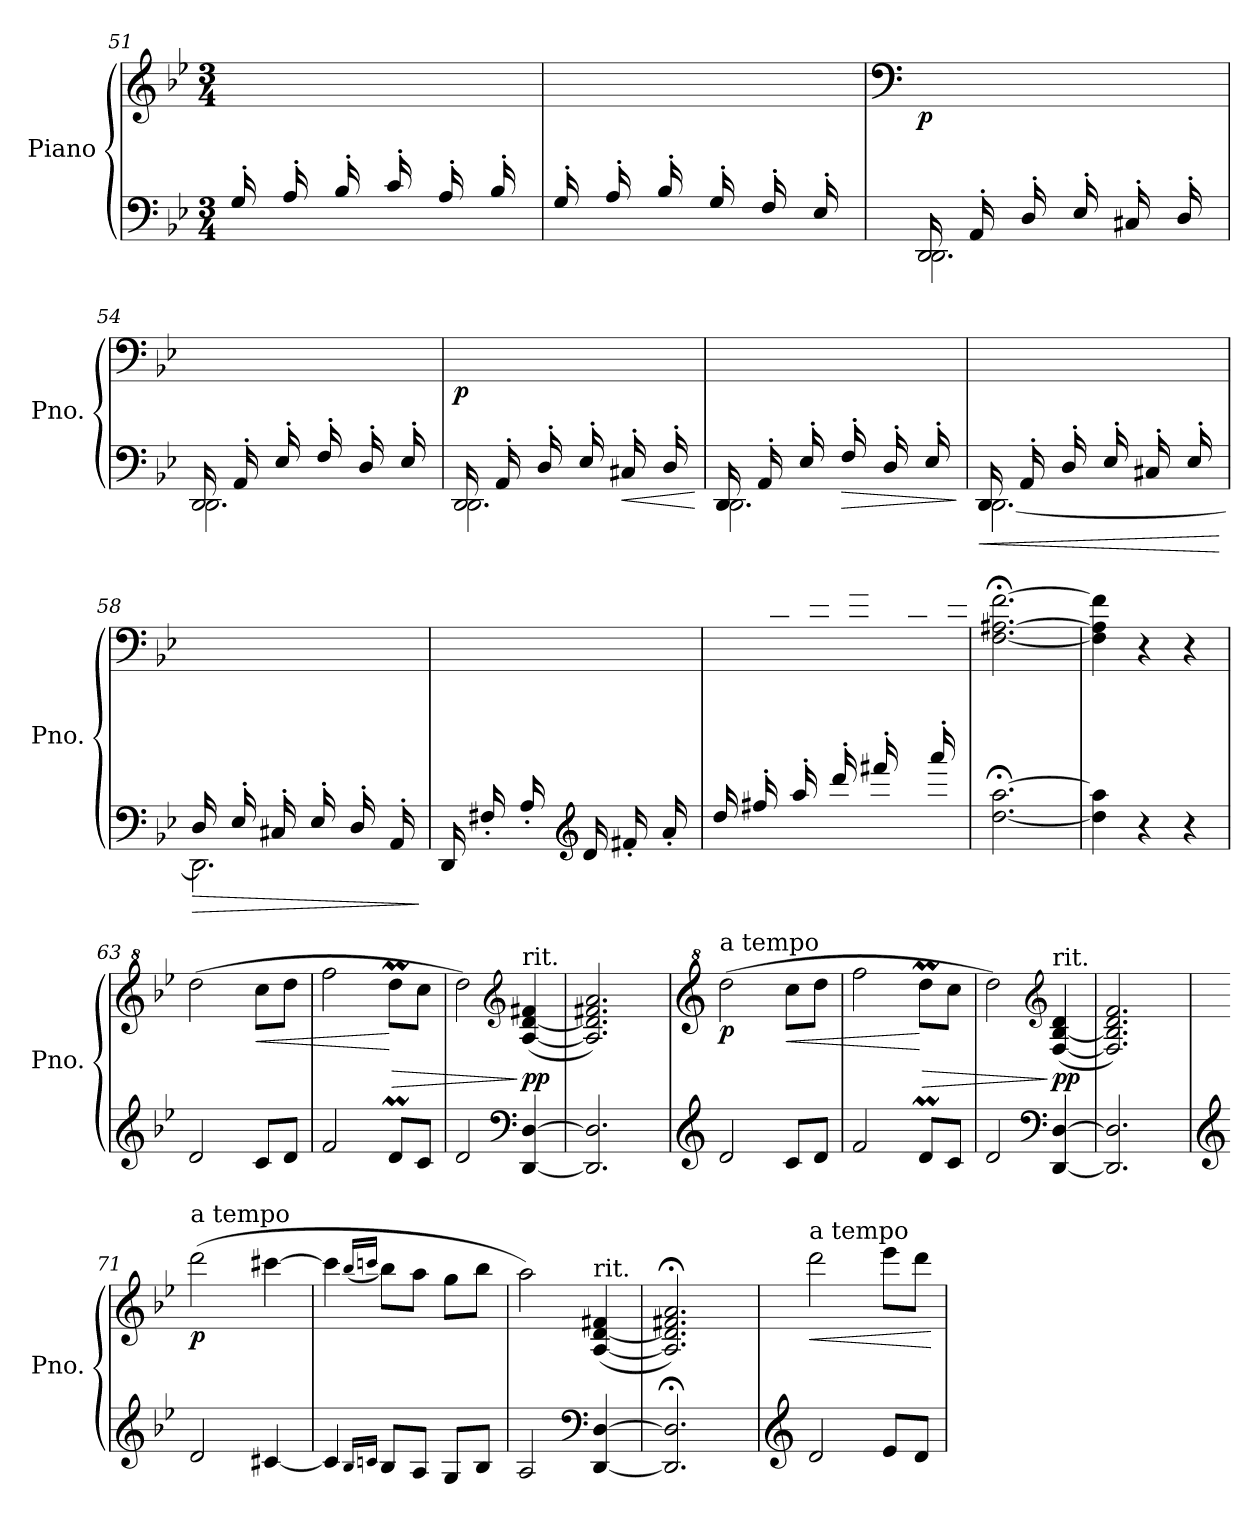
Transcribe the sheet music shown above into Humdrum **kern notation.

**kern	**kern	**dynam
*part1	*part1	*part1
*staff2	*staff1	*staff1/2
*I"Piano	*	*
*I'Pno.	*	*
*clefF4	*clefG2	*
*k[b-e-]	*k[b-e-]	*
*M3/4	*M3/4	*
=51	=51	=51
*^	*	*
16G'/LL	2.ryy	16ryy	.
16ryy	.	16d'\	.
16A'/	.	16ryy	.
16ryy	.	16d'\JJ	.
16B-'/LL	.	16ryy	.
16ryy	.	16d'\	.
16c'/	.	16ryy	.
16ryy	.	16d'\JJ	.
16A'/LL	.	16ryy	.
16ryy	.	16d'\	.
16B-'/	.	16ryy	.
16ryy	.	16d'\JJ	.
=52	=52	=52	=52
16G'/LL	2.ryy	16ryy	.
16ryy	.	16d'\	.
16A'/	.	16ryy	.
16ryy	.	16d'\JJ	.
16B-'/LL	.	16ryy	.
16ryy	.	16d'\	.
16G'/	.	16ryy	.
16ryy	.	16d'\JJ	.
16F'/LL	.	16ryy	.
16ryy	.	16d'\	.
16E-'/	.	16ryy	.
16ryy	.	16d'\JJ	.
!!LO:PB:g=z
=53	=53	=53	=53
*	*	*clefF4	*
!LO:N:head=open	!	!	!LO:DY:b
16DD/LL	2.DD\	16ryy	p
16ryy	.	16F#X\' 16A\'	.
16AA'/	.	16ryy	.
16ryy	.	16F#\' 16A\'JJ	.
16D'/LL	.	16ryy	.
16ryy	.	16F#\' 16A\'	.
16E-'/	.	16ryy	.
16ryy	.	16F#\' 16A\'JJ	.
16C#X'/LL	.	16ryy	.
16ryy	.	16F#\' 16A\'	.
16D'/	.	16ryy	.
16ryy	.	16F#\' 16A\'JJ	.
=54	=54	=54	=54
!LO:N:head=open	!	!	!
16DD/LL	2.DD\	16ryy	.
16ryy	.	16G\' 16B-\'	.
16AA'/	.	16ryy	.
16ryy	.	16G\' 16B-\'JJ	.
16E-'/LL	.	16ryy	.
16ryy	.	16G\' 16B-\'	.
16F'/	.	16ryy	.
16ryy	.	16G\' 16B-\'JJ	.
16D'/LL	.	16ryy	.
16ryy	.	16G\' 16B-\'	.
16E-'/	.	16ryy	.
16ryy	.	16G\' 16B-\'JJ	.
=55	=55	=55	=55
!LO:N:head=open	!	!	!LO:DY:b
16DD/LL	2.DD\	16ryy	p
16ryy	.	16F#X\' 16A\'	.
16AA'/	.	16ryy	.
16ryy	.	16F#\' 16A\'JJ	.
16D'/LL	.	16ryy	.
16ryy	.	16F#\' 16A\'	.
16E-'/	.	16ryy	.
16ryy	.	16F#\' 16A\'JJ	.
!	!	!	!LO:HP:b=2
16C#X'/LL	.	16ryy	<
16ryy	.	16F#\' 16A\'	.
16D'/	.	16ryy	.
16ryy	.	16F#\' 16A\'JJ	.
*v	*v	*	*
.	.	[
!!LO:LB:g=z
=56	=56	=56
!LO:N:head=open	!	!
*^	*	*
16DD/LL	2.DD\	16ryy	.
16ryy	.	16G\' 16B-\'	.
16AA'/	.	16ryy	.
16ryy	.	16G\' 16B-\'JJ	.
16E-'/LL	.	16ryy	.
16ryy	.	16G\' 16B-\'	.
!	!	!	!LO:HP:b=2
16F'/	.	16ryy	>
16ryy	.	16G\' 16B-\'JJ	.
16D'/LL	.	16ryy	.
16ryy	.	16G\' 16B-\'	.
16E-'/	.	16ryy	.
16ryy	.	16G\' 16B-\'JJ	.
*v	*v	*	*
.	.	]
=57	=57	=57
!LO:N:head=open	!	!LO:HP:b=2
*^	*	*
16DD/LL	[2.DD\	16ryy	<
16ryy	.	16F#X\' 16A\'	.
16AA'/	.	16ryy	.
16ryy	.	16F#\' 16A\'JJ	.
16D'/LL	.	16ryy	.
16ryy	.	16F#\' 16A\'	.
16E-'/	.	16ryy	.
16ryy	.	16F#\' 16A\'JJ	.
16C#X'/LL	.	16ryy	.
16ryy	.	16F#\' 16A\'	.
16E-'/	.	16ryy	.
16ryy	.	16F#\' 16A\'JJ	.
*v	*v	*	*
.	.	[
=58	=58	=58
!	!	!LO:HP:b=2
*^	*	*
16D/LL	2.DD\]	16ryy	>
16ryy	.	16F#X\' 16A\'	.
16E-'/	.	16ryy	.
16ryy	.	16F#\' 16A\'JJ	.
16C#X'/LL	.	16ryy	.
16ryy	.	16F#\' 16A\'	.
16E-'/	.	16ryy	.
16ryy	.	16F#\' 16A\'JJ	.
16D'/LL	.	16ryy	.
16ryy	.	16F#\' 16A\'	.
16AA'/	.	16ryy	.
16ryy	.	16F#\' 16A\'JJ	.
*v	*v	*	*
.	.	]
!!LO:LB:g=z
=59	=59	=59
*^	*	*
16DD/LL	4.ryy	16ryy	.
16ryy	.	16F#X'\	.
16F#'/	.	16ryy	.
16ryy	.	16A'\JJ	.
16A'/LL	.	16ryy	.
*	*	*clefG2	*
16ryy	.	16d'\	.
*clefG2	*	*	*
16d/	4.ryy	16ryy	.
16ryy	.	16f#X'\JJ	.
16f#'/LL	.	16ryy	.
16ryy	.	16a'\	.
16a'/	.	16ryy	.
16ryy	.	16dd'\JJ	.
=60	=60	=60	=60
16dd/LL	2.ryy	16ryy	.
16ryy	.	16ff#X'\	.
16ff#'/	.	16ryy	.
16ryy	.	16aa'\JJ	.
16aa'/LL	.	16ryy	.
16ryy	.	16ddd'\	.
16ddd'/	.	16ryy	.
16ryy	.	16fff#X'\JJ	.
16fff#'/LL	.	16ryy	.
*	*	*clefG^2	*
16ryy	.	16aaa'\	.
16aaa'/	.	16ryy	.
16ryy	.	16dddd'\JJ	.
*v	*v	*	*
=61	=61	=61
[2.dd\;< [2.aa\;<	[2.ddd\;< [2.fff#X\;< [2.dddd\;<	.
=62	=62	=62
4dd\] 4aa\]	4ddd\] 4fff#\] 4dddd\]	.
4r	4r	.
4r	4r	.
=63	=63	=63
!	!	!LO:DY:b
!	!	!LO:DY:n=1:b
2d/	(>2ddd\	p other-dynamics
!	!	!LO:HP:b
8c/L	8ccc\L	<
8d/J	8ddd\J	.
=64	=64	=64
2f/	2fff\	.
!	!	!LO:HP:n=1:b
8dm/L	8dddm\L	[ >
8c/J	8ccc\J	.
!!LO:LB:g=z
=65	=65	=65
2d/	2ddd\)	.
*clefF4	*clefG2	*
!	!LO:TX:a:t=rit.	!
!	!	!LO:DY:n=1:b
[4DD/ [4D/	(>[4A/ [4d/ 4f#X/	] pp
=66	=66	=66
2.DD/] 2.D/]	2.A/] 2.d/] 2.f#X/ 2.a/)	.
=67	=67	=67
*clefG2	*clefG^2	*
!	!LO:TX:a:t=a tempo	!
!	!	!LO:DY:b
2d/	(>2ddd\	p
!	!	!LO:HP:b
8c/L	8ccc\L	<
8d/J	8ddd\J	.
=68	=68	=68
2f/	2fff\	.
!	!	!LO:HP:n=1:b
8dm/L	8dddm\L	[ >
8c/J	8ccc\J	.
=69	=69	=69
2d/	2ddd\)	.
*clefF4	*clefG2	*
!	!LO:TX:a:t=rit.	!
!	!	!LO:DY:n=1:b
[4DD/ [4D/	(>[4F/ [4B-/ 4d/	] pp
=70	=70	=70
2.DD/] 2.D/]	2.F/] 2.B-/] 2.d/ 2.f/)	.
=71	=71	=71
*clefG2	*	*
!	!LO:TX:a:t=a tempo	!
!	!	!LO:DY:b
2d/	(>2ddd\	p
[4c#X/	[4ccc#X\	.
=72	=72	=72
4c#/]	4ccc#\]	.
16qB-/LL	(<16qbb-/LL	.
16qcn/JJ	16qcccn/JJ	.
8B-/L	8bb-\L)	.
8A/J	8aa\J	.
8G/L	8gg\L	.
8B-/J	8bb-\J	.
!!LO:LB:g=z
=73	=73	=73
2A/	2aa\)	.
*clefF4	*	*
!	!LO:TX:a:t=rit.	!
[4DD/ [4D/	(>[4A/ [4d/ 4f#X/	.
=74	=74	=74
2.DD/];< 2.D/];<	2.A/];< 2.d/];< 2.f#X/;< 2.a/;<)	.
=75	=75	=75
*clefG2	*	*
!	!LO:TX:a:t=a tempo	!
!	!	!LO:HP:b
2d/	2ddd\	<
8e-/L	8eee-\L	.
8d/J	8ddd\J	.
.	.	[
=	=	=
*-	*-	*-
